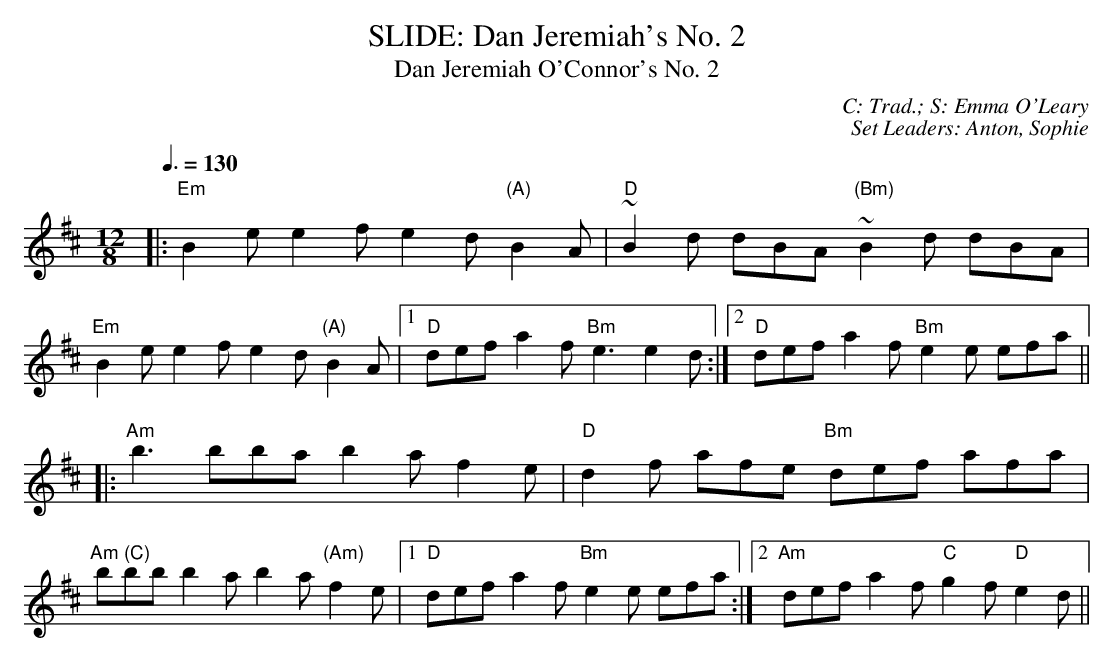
X:1
T: SLIDE: Dan Jeremiah's No. 2
T: Dan Jeremiah O'Connor's No. 2
C: C: Trad.; S: Emma O'Leary
C: Set Leaders: Anton, Sophie
M: 12/8
L: 1/8
Q: 3/8=130
K: Edor
|:"Em"B2e e2f e2d "(A)"B2A|"D"~B2d dBA "(Bm)"~B2d dBA|
"Em"B2e e2f e2d "(A)"B2A|1 "D"def a2f "Bm"e3 e2d:|2 "D"def a2f "Bm"e2e efa||
|:"Am"b3 bba b2a f2e|"D"d2f afe "Bm"def afa|
"Am (C)"bbb b2a b2a "(Am)"f2e|1 "D"def a2f "Bm"e2e efa:|2 "Am"def a2f "C"g2f "D"e2d||
